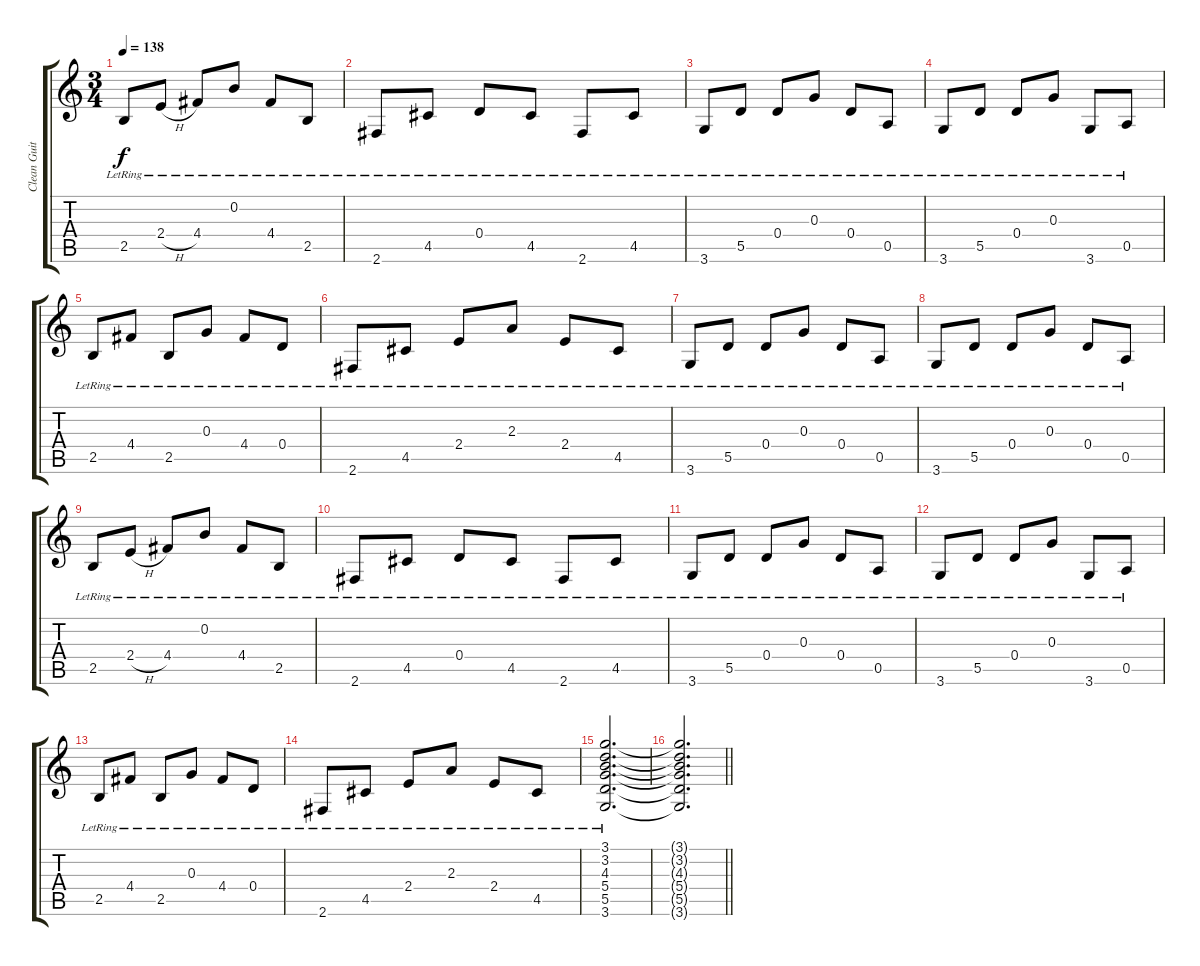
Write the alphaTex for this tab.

\track ("Clean Guitar and Rhythm" "Clean Guit") {instrument electricguitarclean}
\staff {score tabs}
\tuning (E4 B3 G3 D3 A2 E2) {hide}
\ts (3 4)
\tempo 138
\clef g2
\ks c
2.5{lr}.8{dy f} 2.4{h lr}.8 4.4{lr}.8 0.2{lr}.8 4.4{lr}.8 2.5{lr}.8 |
2.6{lr}.8 4.5{lr}.8 0.4{lr}.8 4.5{lr}.8 2.6{lr}.8 4.5{lr}.8 |
3.6{lr}.8 5.5{lr}.8 0.4{lr}.8 0.3{lr}.8 0.4{lr}.8 0.5{lr}.8 |
3.6{lr}.8 5.5{lr}.8 0.4{lr}.8 0.3{lr}.8 3.6{lr}.8 0.5{lr}.8 |
2.5{lr}.8 4.4{lr}.8 2.5{lr}.8 0.3{lr}.8 4.4{lr}.8 0.4{lr}.8 |
2.6{lr}.8 4.5{lr}.8 2.4{lr}.8 2.3{lr}.8 2.4{lr}.8 4.5{lr}.8 |
3.6{lr}.8 5.5{lr}.8 0.4{lr}.8 0.3{lr}.8 0.4{lr}.8 0.5{lr}.8 |
3.6{lr}.8 5.5{lr}.8 0.4{lr}.8 0.3{lr}.8 0.4{lr}.8 0.5{lr}.8 |
2.5{lr}.8 2.4{h lr}.8 4.4{lr}.8 0.2{lr}.8 4.4{lr}.8 2.5{lr}.8 |
2.6{lr}.8 4.5{lr}.8 0.4{lr}.8 4.5{lr}.8 2.6{lr}.8 4.5{lr}.8 |
3.6{lr}.8 5.5{lr}.8 0.4{lr}.8 0.3{lr}.8 0.4{lr}.8 0.5{lr}.8 |
3.6{lr}.8 5.5{lr}.8 0.4{lr}.8 0.3{lr}.8 3.6{lr}.8 0.5{lr}.8 |
2.5{lr}.8 4.4{lr}.8 2.5{lr}.8 0.3{lr}.8 4.4{lr}.8 0.4{lr}.8 |
2.6{lr}.8 4.5{lr}.8 2.4{lr}.8 2.3{lr}.8 2.4{lr}.8 4.5{lr}.8 |
(3.1{lr} 3.2{lr} 4.3{lr} 5.4{lr} 5.5{lr} 3.6{lr}).2{d} |
\barLineRight lightlight
(3.1{t} 3.2{t} 4.3{t} 5.4{t} 5.5{t} 3.6{t}).2{d}
